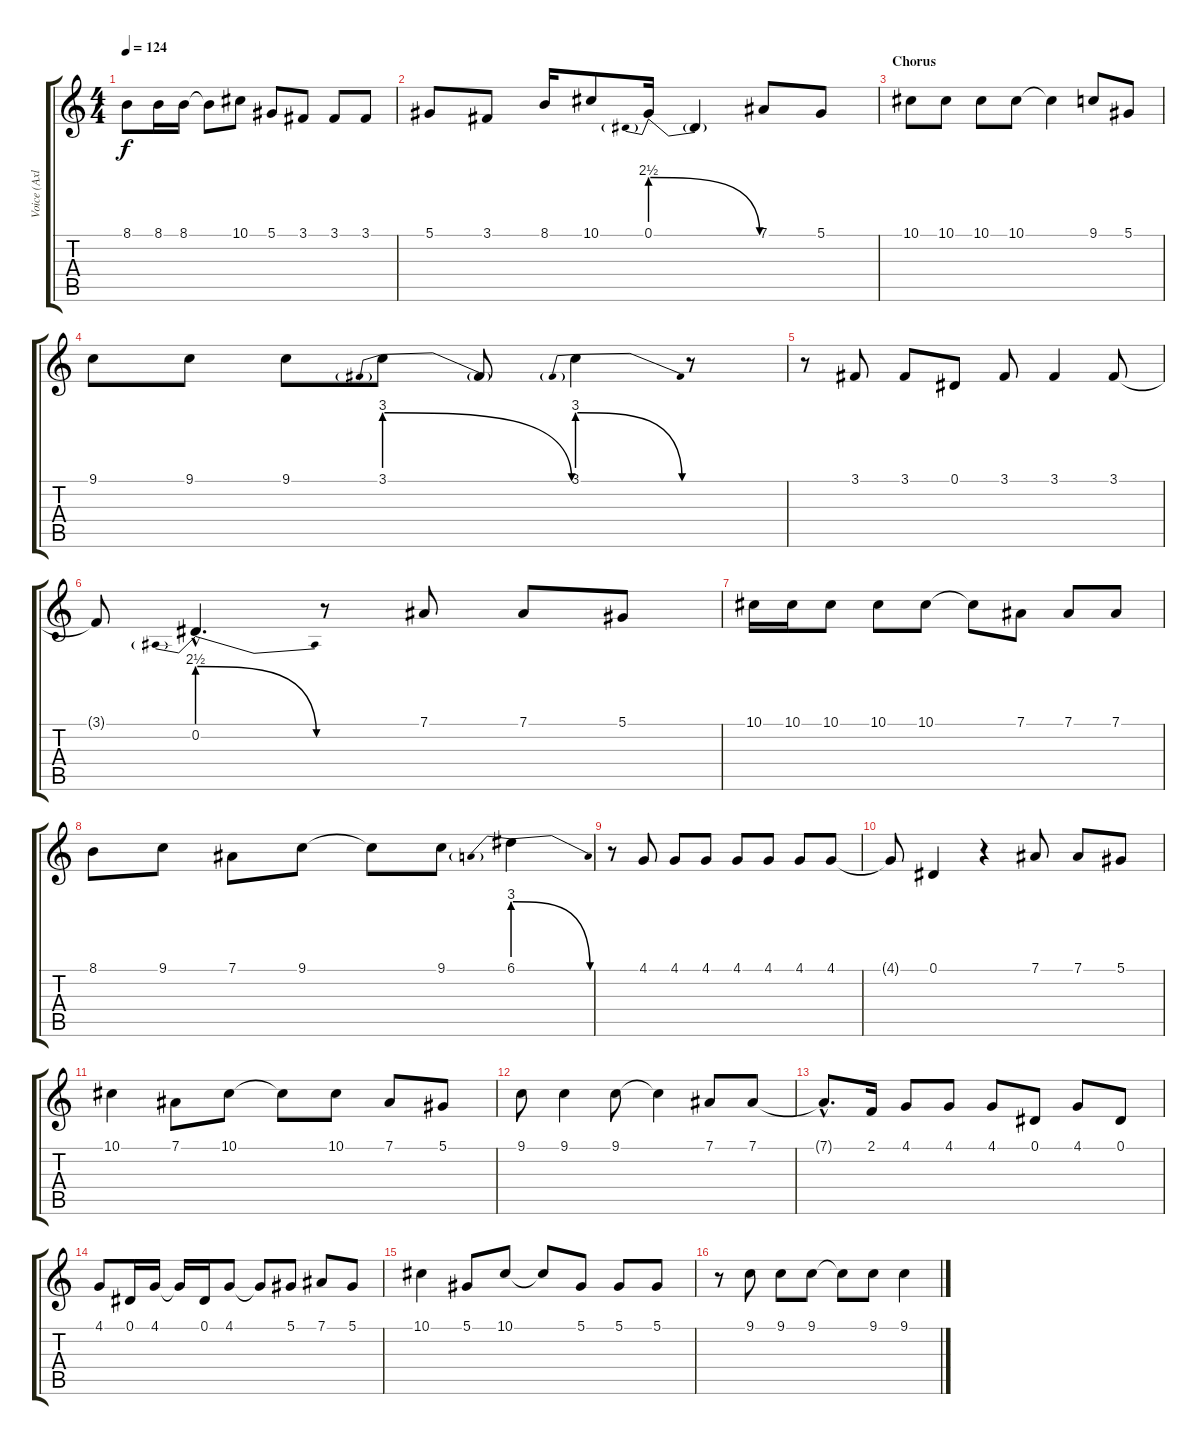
\track ("Voice (Axl)" "Voice (Axl") {instrument lead2sawtooth}
\staff {score tabs}
\tuning (Eb4 Bb3 Gb3 Db3 Ab2 Eb2) {hide}
\ts (4 4)
\tempo 124
\clef g2
\ks c
8.1.8{dy f} 8.1.16 8.1.16 8.1{t}.8 10.1.8 5.1.8 3.1.8 3.1.8 3.1.8 |
5.1.8 3.1.8 8.1.16 10.1.8 0.1{be (prebendrelease 0 10 60 0)}.16 0.1{t}.4 7.1.8 5.1.8 |
\section ("" "Chorus")
10.1.8 10.1.8 10.1.8 10.1.8 10.1{t}.4 9.1.8 5.1.8 |
9.1.8 9.1.8 9.1.8 3.1{be (prebendrelease 0 12 60 0)}.8 3.1{t}.8 3.1{be (prebendrelease 0 12 60 0)}.4 r.8 |
r.8 3.1.8 3.1.8 0.1.8 3.1.8 3.1.4 3.1.8 |
3.1{t}.8 0.2{be (prebendrelease 0 10 60 0) hac}.4{d} r.8 7.1.8 7.1.8 5.1.8 |
10.1.16 10.1.16 10.1.8 10.1.8 10.1.8 10.1{t}.8 7.1.8 7.1.8 7.1.8 |
8.1.8 9.1.8 7.1.8 9.1.8 9.1{t}.8 9.1.8 6.1{be (prebendrelease 0 12 60 0)}.4 |
r.8 4.1.8 4.1.8 4.1.8 4.1.8 4.1.8 4.1.8 4.1.8 |
4.1{t}.8 0.1.4 r.4 7.1.8 7.1.8 5.1.8 |
10.1.4 7.1.8 10.1.8 10.1{t}.8 10.1.8 7.1.8 5.1.8 |
9.1.8 9.1.4 9.1.8 9.1{t}.4 7.1.8 7.1.8 |
7.1{hac t}.8{d} 2.1.16 4.1.8 4.1.8 4.1.8 0.1.8 4.1.8 0.1.8 |
4.1.8 0.1.16 4.1.16 4.1{t}.16 0.1.16 4.1.8 4.1{t}.8 5.1.8 7.1.8 5.1.8 |
10.1.4 5.1.8 10.1.8 10.1{t}.8 5.1.8 5.1.8 5.1.8 |
r.8 9.1.8 9.1.8 9.1.8 9.1{t}.8 9.1.8 9.1.4
